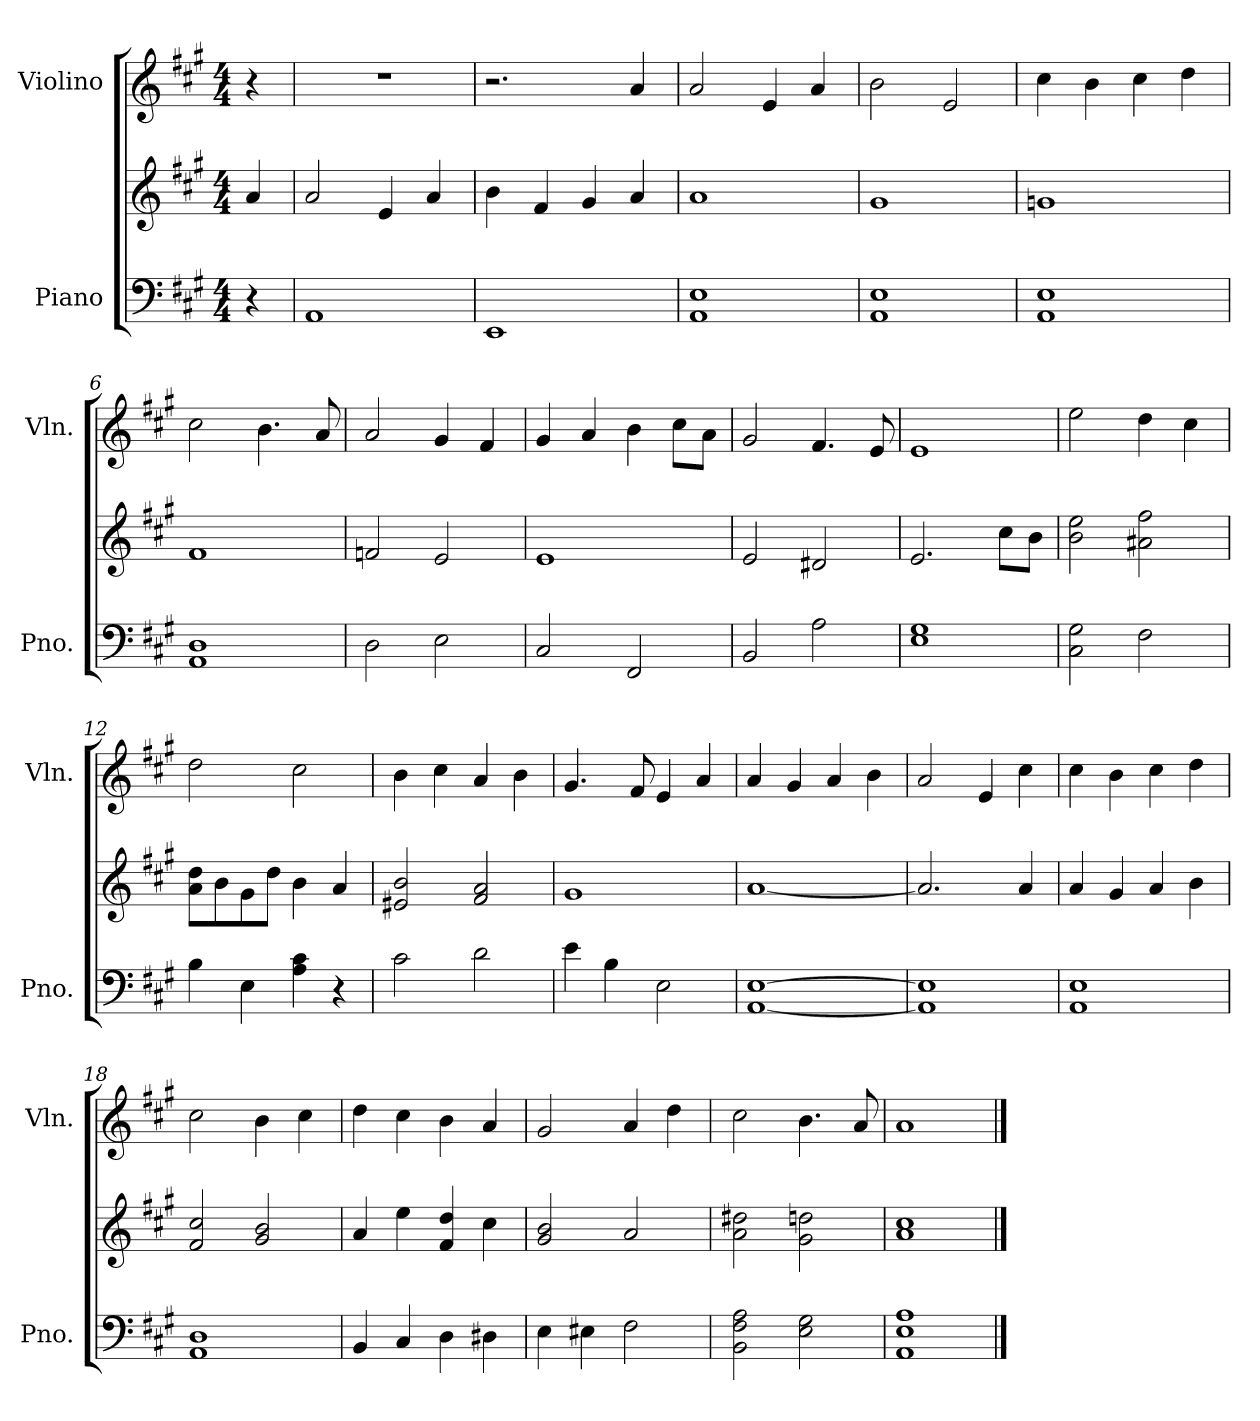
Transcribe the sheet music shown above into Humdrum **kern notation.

**kern	**kern	**kern
*part2	*part2	*part1
*staff3	*staff2	*staff1
*I"Piano	*	*I"Violino
*I'Pno.	*	*I'Vln.
*clefF4	*clefG2	*clefG2
*k[f#c#g#]	*k[f#c#g#]	*k[f#c#g#]
*M4/4	*M4/4	*M4/4
*MM100	*MM100	*MM100
=	=	=
4r	4a/	4r
=1	=1	=1
1AA	2a/	1r
.	4e/	.
.	4a/	.
=2	=2	=2
1EE	4b\	2.r
.	4f#/	.
.	4g#/	.
.	4a/	4a/
=3	=3	=3
1AA 1E	1a	2a/
.	.	4e/
.	.	4a/
=4	=4	=4
1AA 1E	1g#	2b\
.	.	2e/
=5	=5	=5
1AA 1E	1gn	4cc#\
.	.	4b\
.	.	4cc#\
.	.	4dd\
=6	=6	=6
1AA 1D	1f#	2cc#\
.	.	4.b\
.	.	8a/
=7	=7	=7
2D\	2fn/	2a/
2E\	2e/	4g#/
.	.	4f#/
=8	=8	=8
2C#/	1e	4g#/
.	.	4a/
2FF#/	.	4b\
.	.	8cc#\L
.	.	8a\J
=9	=9	=9
2BB/	2e/	2g#/
2A\	2d#X/	4.f#/
.	.	8e/
!!LO:LB:g=z
=10	=10	=10
1E 1G#	2.e/	1e
.	8cc#\L	.
.	8b\J	.
=11	=11	=11
2C#\ 2G#\	2b\ 2ee\	2ee\
2F#\	2a#X\ 2ff#\	4dd\
.	.	4cc#\
=12	=12	=12
4B\	8a\ 8dd\L	2dd\
.	8b\	.
4E\	8g#\	.
.	8dd\J	.
4A\ 4c#\	4b\	2cc#\
4r	4a/	.
=13	=13	=13
2c#\	2e#X/ 2b/	4b\
.	.	4cc#\
2d\	2f#/ 2a/	4a/
.	.	4b\
=14	=14	=14
4e\	1g#	4.g#/
4B\	.	.
.	.	8f#/
2E\	.	4e/
.	.	4a/
=15	=15	=15
[1AA [1E	[1a	4a/
.	.	4g#/
.	.	4a/
.	.	4b\
=16	=16	=16
1AA] 1E]	2.a/]	2a/
.	.	4e/
.	4a/	4cc#\
=17	=17	=17
1AA 1E	4a/	4cc#\
.	4g#/	4b\
.	4a/	4cc#\
.	4b\	4dd\
=18	=18	=18
1AA 1D	2f#/ 2cc#/	2cc#\
.	2g#/ 2b/	4b\
.	.	4cc#\
!!LO:LB:g=z
=19	=19	=19
4BB/	4a/	4dd\
4C#/	4ee\	4cc#\
4D\	4f#/ 4dd/	4b\
4D#X\	4cc#\	4a/
=20	=20	=20
4E\	2g#/ 2b/	2g#/
4E#X\	.	.
2F#\	2a/	4a/
.	.	4dd\
=21	=21	=21
2BB\ 2F#\ 2A\	2a\ 2dd#X\	2cc#\
2E\ 2G#\	2g#\ 2ddn\	4.b\
.	.	8a/
=22	=22	=22
1AA 1E 1A	1a 1cc#	1a
==	==	==
*-	*-	*-
